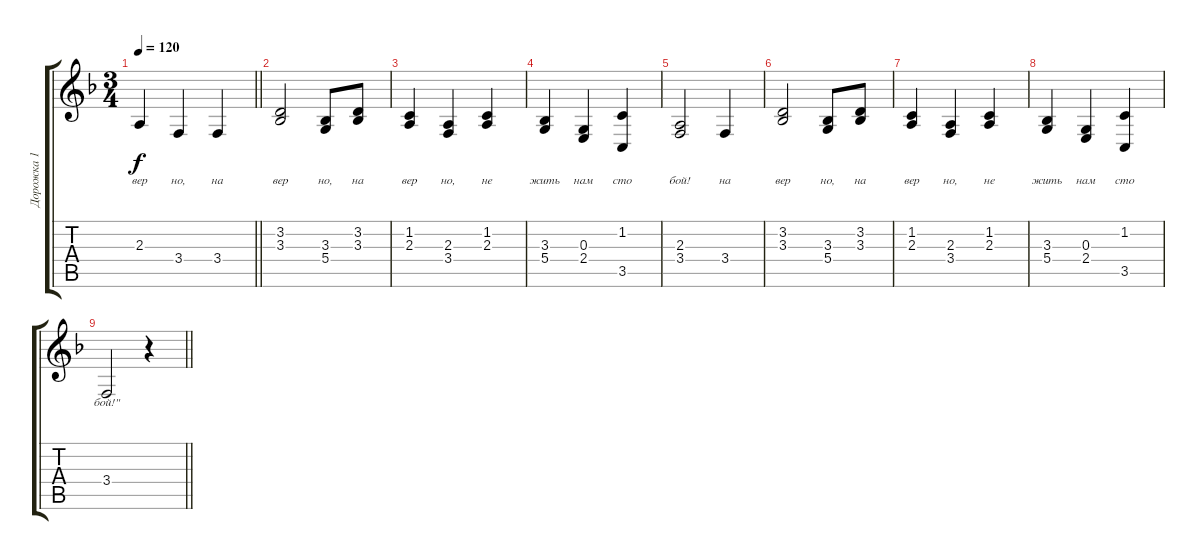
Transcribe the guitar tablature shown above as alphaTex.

\track ("Дорожка 1" "Дорожка 1") {instrument viola}
\staff {score tabs}
\tuning (E4 B3 G3 D3 A2 E2) {hide}
\ts (3 4)
\tempo 120
\clef g2
\barLineRight lightlight
\ks f
2.3.4{lyrics (0 "вер") lyrics (1 "") lyrics (2 "") lyrics (3 "") lyrics (4 "") dy f} 3.4.4{lyrics (0 "но,") lyrics (1 "") lyrics (2 "") lyrics (3 "") lyrics (4 "")} 3.4.4{lyrics (0 "на") lyrics (1 "") lyrics (2 "") lyrics (3 "") lyrics (4 "")} |
(3.2 3.3).2{lyrics (0 "вер") lyrics (1 "") lyrics (2 "") lyrics (3 "") lyrics (4 "")} (3.3 5.4).8{lyrics (0 "но,") lyrics (1 "") lyrics (2 "") lyrics (3 "") lyrics (4 "")} (3.2 3.3).8{lyrics (0 "на") lyrics (1 "") lyrics (2 "") lyrics (3 "") lyrics (4 "")} |
(1.2 2.3).4{lyrics (0 "вер") lyrics (1 "") lyrics (2 "") lyrics (3 "") lyrics (4 "")} (2.3 3.4).4{lyrics (0 "но,") lyrics (1 "") lyrics (2 "") lyrics (3 "") lyrics (4 "")} (1.2 2.3).4{lyrics (0 "не") lyrics (1 "") lyrics (2 "") lyrics (3 "") lyrics (4 "")} |
(3.3 5.4).4{lyrics (0 "жить") lyrics (1 "") lyrics (2 "") lyrics (3 "") lyrics (4 "")} (0.3 2.4).4{lyrics (0 "нам") lyrics (1 "") lyrics (2 "") lyrics (3 "") lyrics (4 "")} (1.2 3.5).4{lyrics (0 "сто") lyrics (1 "") lyrics (2 "") lyrics (3 "") lyrics (4 "")} |
(2.3 3.4).2{lyrics (0 "бой!") lyrics (1 "") lyrics (2 "") lyrics (3 "") lyrics (4 "")} 3.4.4{lyrics (0 "на") lyrics (1 "") lyrics (2 "") lyrics (3 "") lyrics (4 "")} |
(3.2 3.3).2{lyrics (0 "вер") lyrics (1 "") lyrics (2 "") lyrics (3 "") lyrics (4 "")} (3.3 5.4).8{lyrics (0 "но,") lyrics (1 "") lyrics (2 "") lyrics (3 "") lyrics (4 "")} (3.2 3.3).8{lyrics (0 "на") lyrics (1 "") lyrics (2 "") lyrics (3 "") lyrics (4 "")} |
(1.2 2.3).4{lyrics (0 "вер") lyrics (1 "") lyrics (2 "") lyrics (3 "") lyrics (4 "")} (2.3 3.4).4{lyrics (0 "но,") lyrics (1 "") lyrics (2 "") lyrics (3 "") lyrics (4 "")} (1.2 2.3).4{lyrics (0 "не") lyrics (1 "") lyrics (2 "") lyrics (3 "") lyrics (4 "")} |
(3.3 5.4).4{lyrics (0 "жить") lyrics (1 "") lyrics (2 "") lyrics (3 "") lyrics (4 "")} (0.3 2.4).4{lyrics (0 "нам") lyrics (1 "") lyrics (2 "") lyrics (3 "") lyrics (4 "")} (1.2 3.5).4{lyrics (0 "сто") lyrics (1 "") lyrics (2 "") lyrics (3 "") lyrics (4 "")} |
\barLineRight lightlight
3.4.2{lyrics (0 "бой!\"") lyrics (1 "") lyrics (2 "") lyrics (3 "") lyrics (4 "")} r.4
